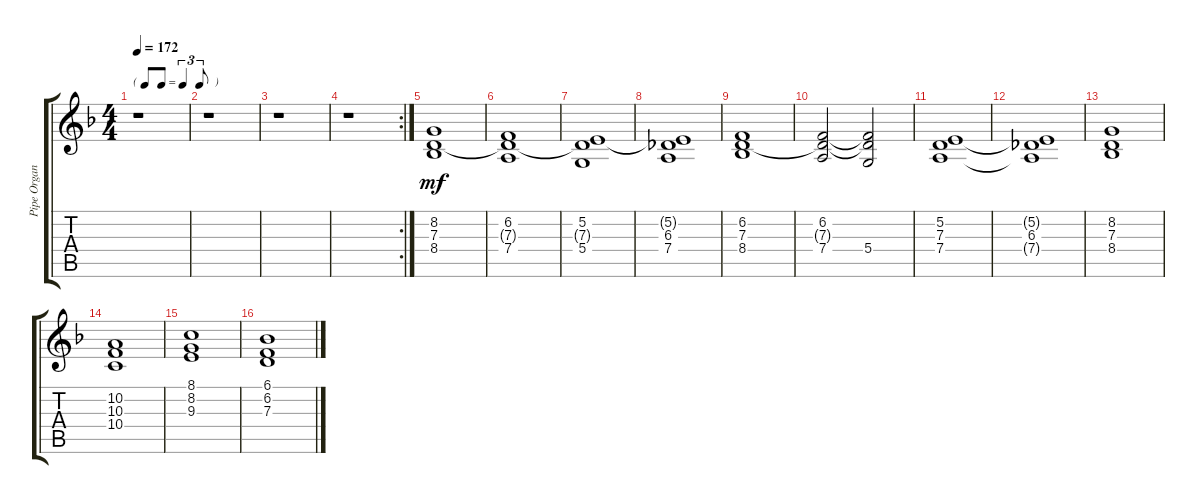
\track ("Pipe Organ - Tom Scholz" "Pipe Organ") {instrument churchorgan}
\staff {score tabs}
\tuning (E4 B3 G3 D3 A2 E2) {hide}
\ts (4 4)
\tf triplet8th
\tempo 172
\clef g2
\ks f
r.1{dy mf} |
r.1 |
r.1 |
\rc 2
r.1 |
(8.2 7.3 8.4).1 |
(6.2 7.3{t} 7.4).1 |
(5.2 7.3{t} 5.4).1 |
(5.2{t} 6.3 7.4).1 |
(6.2 7.3 8.4).1 |
(6.2 7.3{t} 7.4).2 (6.2{t} 7.3{t} 5.4).2 |
(5.2 7.3 7.4).1 |
(5.2{t} 6.3 7.4{t}).1 |
(8.2 7.3 8.4).1 |
(10.2 10.3 10.4).1 |
(8.1 8.2 9.3).1 |
(6.1 6.2 7.3).1
